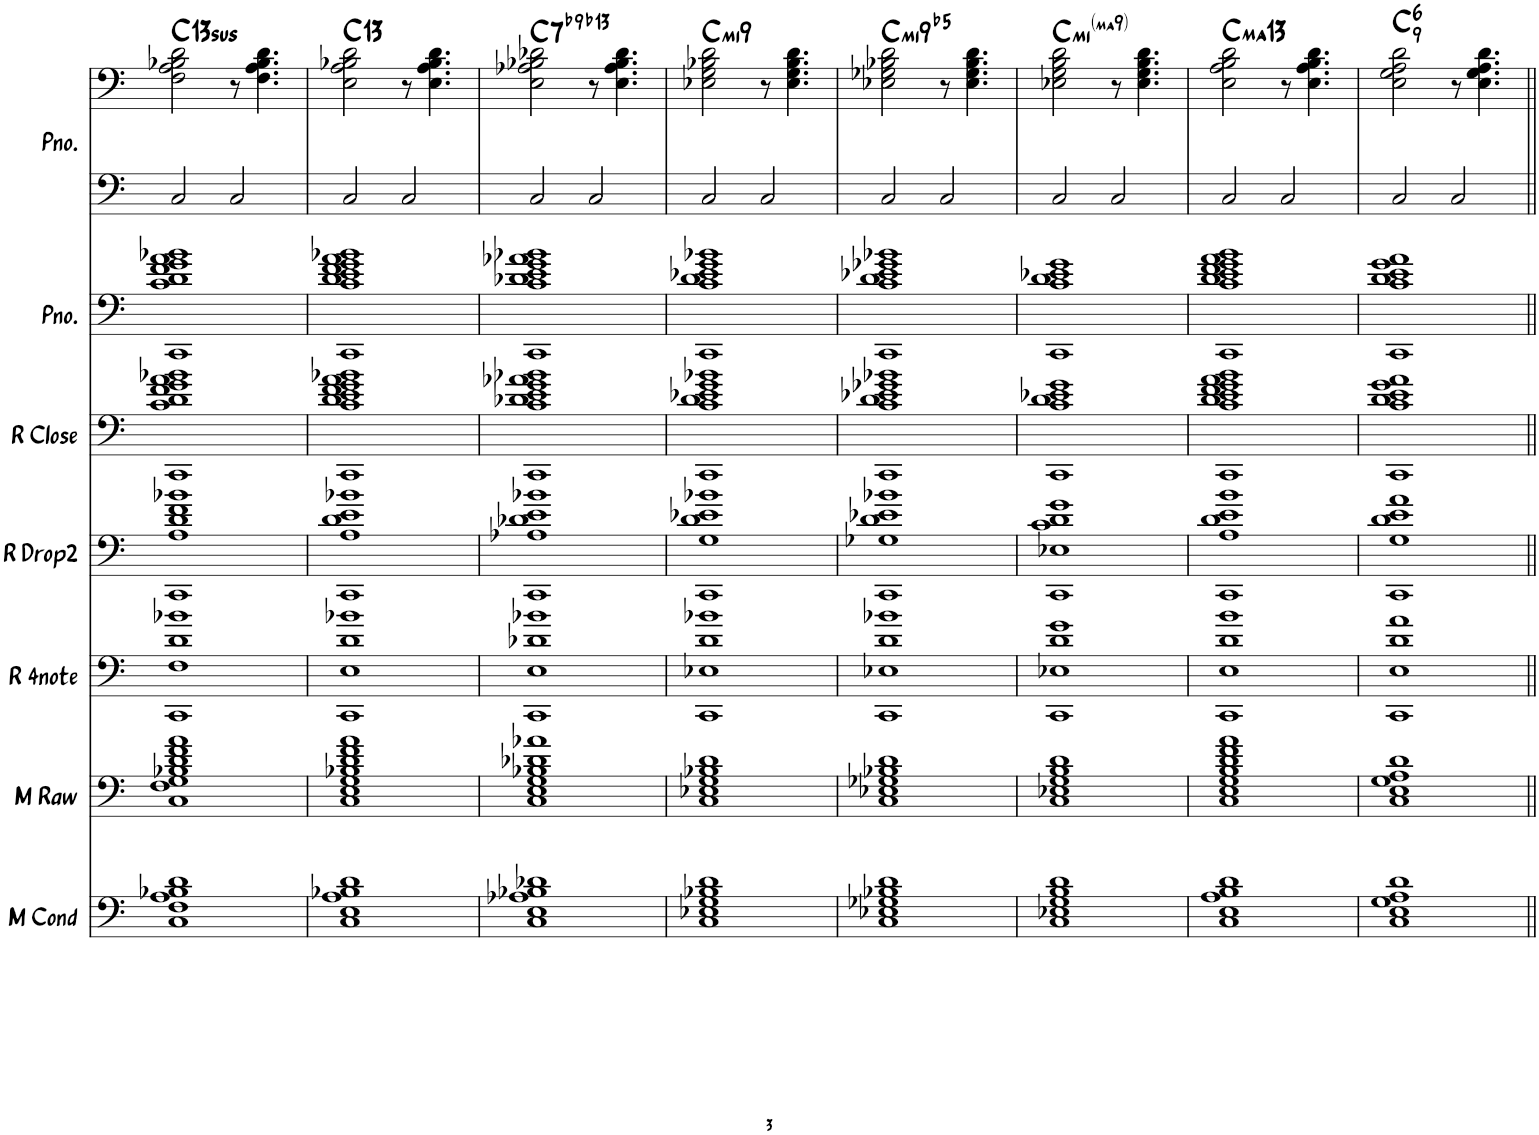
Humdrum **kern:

**kern	**kern	**kern	**kern	**kern	**kern	**kern	**kern	**harte
*part7	*part6	*part5	*part4	*part3	*part2	*part1	*part1	*part1
*staff8	*staff7	*staff6	*staff5	*staff4	*staff3	*staff2	*staff1	*
*I"Mark Condensed	*I"Mark Raw	*I"Realize 4note	*I"Realize Drop2	*I"Realize Close	*I"Realize Default	*I"Piano	*	*
*I'M Cond	*I'M Raw	*I'R 4note	*I'R Drop2	*I'R Close	*	*I'Pno.	*	*
!!LO:PB:g=z
*clefF4	*clefF4	*clefF4	*clefF4	*clefF4	*clefF4	*clefF4	*clefF4	*
*k[]	*k[]	*k[]	*k[]	*k[]	*k[]	*k[]	*k[]	*
*M4/4	*M4/4	*M4/4	*M4/4	*M4/4	*M4/4	*M4/4	*M4/4	*
=13	=13	=13	=13	=13	=13	=13	=13	=13
!	!	!	!	!	!	!	!	!LO:H:kt=13sus
1C 1F 1A 1B-X 1d	1C 1F 1G 1B-X 1d 1f 1a	1CC 1F 1d 1b-X	1CC 1A 1d 1f 1b-X	1CC 1c 1d 1f 1g 1a 1b-X	1CC 1c 1d 1f 1g 1a 1b-X	2C/	2F\ 2A\ 2B-X\ 2d\	C:sus4(7,9,11,13)
.	.	.	.	.	.	2C/	8r	.
.	.	.	.	.	.	.	4.F\ 4.A\ 4.B-\ 4.d\	.
=14	=14	=14	=14	=14	=14	=14	=14	=14
!	!	!	!	!	!	!	!	!LO:H:kt=13
1C 1E 1A 1B-X 1d	1C 1E 1G 1B-X 1d 1f 1a	1CC 1E 1d 1b-X	1CC 1A 1d 1e 1b-X	1CC 1c 1d 1e 1f 1g 1a 1b-X	1CC 1c 1d 1e 1f 1g 1a 1b-X	2C/	2E\ 2A\ 2B-X\ 2d\	C:9(11,13)
.	.	.	.	.	.	2C/	8r	.
.	.	.	.	.	.	.	4.E\ 4.A\ 4.B-\ 4.d\	.
=15	=15	=15	=15	=15	=15	=15	=15	=15
!	!	!	!	!	!	!	!	!LO:H:kt=7
1C 1E 1A-X 1B-X 1d-X	1C 1E 1G 1B-X 1d-X 1a-X	1CC 1E 1d-X 1b-X	1CC 1A-X 1d-X 1e 1b-X	1CC 1c 1d-X 1e 1g 1a-X 1b-X	1CC 1c 1d-X 1e 1g 1a-X 1b-X	2C/	2E\ 2A-X\ 2B-X\ 2d-X\	C:7(b9,b13)
.	.	.	.	.	.	2C/	8r	.
.	.	.	.	.	.	.	4.E\ 4.A-\ 4.B-\ 4.d-\	.
=16	=16	=16	=16	=16	=16	=16	=16	=16
!	!	!	!	!	!	!	!	!LO:H:kt=mi9
1C 1E-X 1G 1B-X 1d	1C 1E-X 1G 1B-X 1d	1CC 1E-X 1d 1b-X	1CC 1G 1d 1e-X 1b-X	1CC 1c 1d 1e-X 1g 1b-X	1CC 1c 1d 1e-X 1g 1b-X	2C/	2E-X\ 2G\ 2B-X\ 2d\	C:min9
.	.	.	.	.	.	2C/	8r	.
.	.	.	.	.	.	.	4.E-\ 4.G\ 4.B-\ 4.d\	.
=17	=17	=17	=17	=17	=17	=17	=17	=17
!	!	!	!	!	!	!	!	!LO:H:kt=mi9
1C 1E-X 1G-X 1B-X 1d	1C 1E-X 1G-X 1B-X 1d	1CC 1E-X 1d 1b-X	1CC 1G-X 1d 1e-X 1b-X	1CC 1c 1d 1e-X 1g-X 1b-X	1CC 1c 1d 1e-X 1g-X 1b-X	2C/	2E-X\ 2G-X\ 2B-X\ 2d\	C:(b3,b5,b7,9)
.	.	.	.	.	.	2C/	8r	.
.	.	.	.	.	.	.	4.E-\ 4.G-\ 4.B-\ 4.d\	.
=18	=18	=18	=18	=18	=18	=18	=18	=18
!	!	!	!	!	!	!	!	!LO:H:kt=mima7
1C 1E-X 1G 1B 1d	1C 1E-X 1G 1B 1d	1CC 1E-X 1d 1g	1CC 1E-X 1c 1d 1g	1CC 1c 1d 1e-X 1g	1CC 1c 1d 1e-X 1g	2C/	2E-X\ 2G\ 2B\ 2d\	C:minmaj7(9)
.	.	.	.	.	.	2C/	8r	.
.	.	.	.	.	.	.	4.E-\ 4.G\ 4.B\ 4.d\	.
=19	=19	=19	=19	=19	=19	=19	=19	=19
!	!	!	!	!	!	!	!	!LO:H:kt=ma13
1C 1E 1A 1B 1d	1C 1E 1G 1B 1d 1f 1a	1CC 1E 1d 1b	1CC 1A 1d 1e 1b	1CC 1c 1d 1e 1f 1g 1a 1b	1CC 1c 1d 1e 1f 1g 1a 1b	2C/	2E\ 2A\ 2B\ 2d\	C:maj9(11,13)
.	.	.	.	.	.	2C/	8r	.
.	.	.	.	.	.	.	4.E\ 4.A\ 4.B\ 4.d\	.
=20	=20	=20	=20	=20	=20	=20	=20	=20
!	!	!	!	!	!	!	!	!LO:H:kt=6
1C 1E 1G 1A 1d	1C 1E 1G 1A 1d	1CC 1E 1d 1a	1CC 1G 1d 1e 1a	1CC 1c 1d 1e 1g 1a	1CC 1c 1d 1e 1g 1a	2C/	2E\ 2G\ 2A\ 2d\	C:maj6(9)
.	.	.	.	.	.	2C/	8r	.
.	.	.	.	.	.	.	4.E\ 4.G\ 4.A\ 4.d\	.
=||	=||	=||	=||	=||	=||	=||	=||	=||
*-	*-	*-	*-	*-	*-	*-	*-	*-
